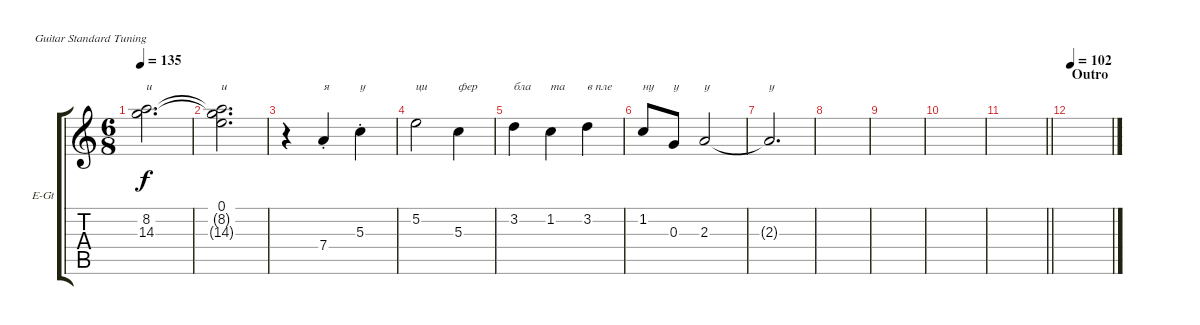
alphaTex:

\bracketExtendMode groupsimilarinstruments
\firstSystemTrackNameOrientation horizontal
\otherSystemsTrackNameOrientation horizontal
\track ("vocal (Artur Potemkin)" "E-Gt") {instrument electricguitarclean}
\staff {score tabs}
\tuning (E4 B3 G3 D3 A2 E2)
\ts (6 8)
\tempo 135
\clef g2
\scale
0.333333
\ks aminor
(8.2 14.3{t}).2{d txt "и" dy f} |
\scale
0.333333 (8.2{t} 0.1 14.3{t}).2{d txt "и"} |
\scale
0.333333 r.4 7.4{st}.4{txt "я"} 5.3{st}.4{txt "у"} |
\scale
0.333333 5.2.2{txt "ци"} 5.3.4{txt "фер"} |
\scale
0.333333 3.2.4{txt "бла"} 1.2.4{txt "та"} 3.2.4{txt "в пле"} |
\scale
0.333333 1.2.8{txt "ну"} 0.3.8{txt "у"} 2.3.2{txt "у"} |
\scale
0.333333 2.3{t}.2{d txt "у"} |
\scale
0.333333 |
\scale
0.333333 |
\scale
0.333333 |
\scale
0.333333
\barLineRight lightlight
|
\section ("" "Outro")
\tempo 102
\scale
0.333333 |
\scale
0.333333 |
\scale
0.333333 |
\scale
0.333333 |
\scale
0.333333
